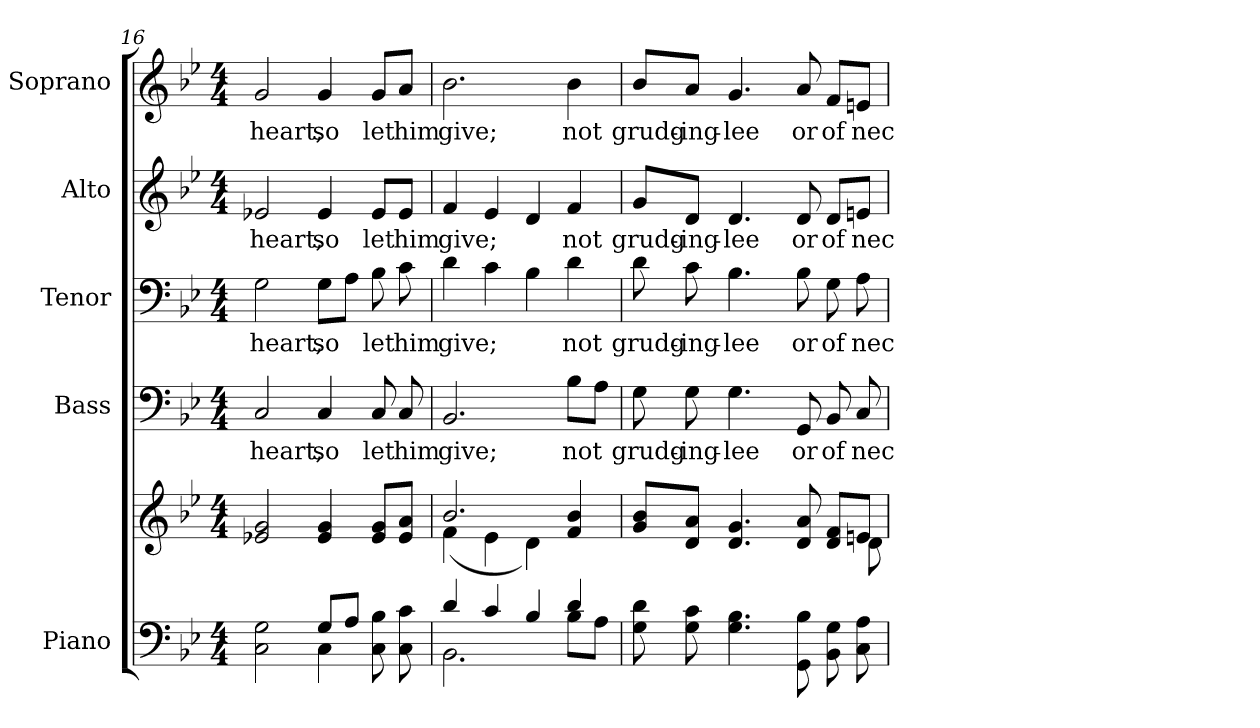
**kern	**kern	**kern	**text	**kern	**text	**kern	**text	**kern	**text
*part5	*part5	*part4	*part4	*part3	*part3	*part2	*part2	*part1	*part1
*staff6	*staff5	*staff4	*staff4	*staff3	*staff3	*staff2	*staff2	*staff1	*staff1
*I"Piano	*	*I"Bass	*	*I"Tenor	*	*I"Alto	*	*I"Soprano	*
*I'Pno.	*	*I'B.	*	*I'T.	*	*I'A.	*	*I'S.	*
!!LO:PB:g=z
*clefF4	*clefG2	*clefF4	*	*clefF4	*	*clefG2	*	*clefG2	*
*k[b-e-]	*k[b-e-]	*k[b-e-]	*	*k[b-e-]	*	*k[b-e-]	*	*k[b-e-]	*
*g:	*g:	*g:	*	*g:	*	*g:	*	*g:	*
*M4/4	*M4/4	*M4/4	*	*M4/4	*	*M4/4	*	*M4/4	*
=16	=16	=16	=16	=16	=16	=16	=16	=16	=16
*^	*	*	*	*	*	*	*	*	*
!	!	!	!	!LO:LY:b:color=#000000	!	!	!	!	!	!
!	!	!	!	!	!	!LO:LY:b:color=#000000	!	!	!	!
!	!	!	!	!	!	!	!	!LO:LY:b:color=#000000	!	!
!	!	!	!	!	!	!	!	!	!	!LO:LY:b:color=#000000
2Ci\ 2Gi	2ryy	2e-Xi/ 2gi	2Ci/	heart,	2Gi\	heart,	2e-Xi/	heart,	2gi/	heart,
!	!	!	!	!LO:LY:b:color=#000000	!	!	!	!	!	!
!	!	!	!	!	!	!LO:LY:b:color=#000000	!	!	!	!
!	!	!	!	!	!	!	!	!LO:LY:b:color=#000000	!	!
!	!	!	!	!	!	!	!	!	!	!LO:LY:b:color=#000000
8Gi/L	4Ci\	4e-i/ 4gi	4Ci/	so	8Gi\L	so	4e-i/	so	4gi/	so
8Ai/J	.	.	.	.	8Ai\J	.	.	.	.	.
!	!	!	!	!LO:LY:b:color=#000000	!	!	!	!	!	!
!	!	!	!	!	!	!LO:LY:b:color=#000000	!	!	!	!
!	!	!	!	!	!	!	!	!LO:LY:b:color=#000000	!	!
!	!	!	!	!	!	!	!	!	!	!LO:LY:b:color=#000000
8Ci\ 8B-i	4ryy	8e-i/ 8gi/L	8Ci/	let	8B-i\	let	8e-i/L	let	8gi/L	let
!	!	!	!	!LO:LY:b:color=#000000	!	!	!	!	!	!
!	!	!	!	!	!	!LO:LY:b:color=#000000	!	!	!	!
!	!	!	!	!	!	!	!	!LO:LY:b:color=#000000	!	!
!	!	!	!	!	!	!	!	!	!	!LO:LY:b:color=#000000
8Ci\ 8ci	.	8e-i/ 8ai/J	8Ci/	him	8ci\	him	8e-i/J	him	8ai/J	him
=17	=17	=17	=17	=17	=17	=17	=17	=17	=17	=17
*	*	*^	*	*	*	*	*	*	*	*
!	!	!	!	!	!LO:LY:b:color=#000000	!	!	!	!	!	!
!	!	!	!	!	!	!	!LO:LY:b:color=#000000	!	!	!	!
!	!	!	!	!	!	!	!	!	!LO:LY:b:color=#000000	!	!
!	!	!	!	!	!	!	!	!	!	!	!LO:LY:b:color=#000000
4di/	2.BB-i\	2.b-i/	(4fi\	2.BB-i/	give;	4di\	give;	4fi/	give;	2.b-i\	give;
4ci/	.	.	4e-i\	.	.	4ci\	.	4e-i/	.	.	.
4B-i/	.	.	4di\)	.	.	4B-i\	.	4di/	.	.	.
!	!	!	!	!	!LO:LY:b:color=#000000	!	!	!	!	!	!
!	!	!	!	!	!	!	!LO:LY:b:color=#000000	!	!	!	!
!	!	!	!	!	!	!	!	!	!LO:LY:b:color=#000000	!	!
!	!	!	!	!	!	!	!	!	!	!	!LO:LY:b:color=#000000
4di/	8B-i\L	4fi/ 4b-i	4ryy	8B-i\L	not	4di\	not	4fi/	not	4b-i\	not
.	8Ai\J	.	.	8Ai\J	.	.	.	.	.	.	.
*v	*v	*	*	*	*	*	*	*	*	*	*
=18	=18	=18	=18	=18	=18	=18	=18	=18	=18	=18
*^	*	*	*	*	*	*	*	*	*	*
!	!	!	!	!	!LO:LY:b:color=#000000	!	!	!	!	!	!
*v	*v	*	*	*	*	*	*	*	*	*	*
*^	*	*	*	*	*	*	*	*	*	*
!	!	!	!	!	!	!	!LO:LY:b:color=#000000	!	!	!	!
*v	*v	*	*	*	*	*	*	*	*	*	*
*^	*	*	*	*	*	*	*	*	*	*
!	!	!	!	!	!	!	!	!	!LO:LY:b:color=#000000	!	!
*v	*v	*	*	*	*	*	*	*	*	*	*
*^	*	*	*	*	*	*	*	*	*	*
!	!	!	!	!	!	!	!	!	!	!	!LO:LY:b:color=#000000
*v	*v	*	*	*	*	*	*	*	*	*	*
8Gi\ 8di	8gi/ 8b-i/L	2ryy	8Gi\	grudg-	8di\	grudg-	8gi/L	grudg-	8b-i/L	grudg-
!	!	!	!	!LO:LY:b:color=#000000	!	!	!	!	!	!
!	!	!	!	!	!	!LO:LY:b:color=#000000	!	!	!	!
!	!	!	!	!	!	!	!	!LO:LY:b:color=#000000	!	!
!	!	!	!	!	!	!	!	!	!	!LO:LY:b:color=#000000
8Gi\ 8ci	8di/ 8ai/J	.	8Gi\	-ing-	8ci\	-ing-	8di/J	-ing-	8ai/J	-ing-
!	!	!	!	!LO:LY:b:color=#000000	!	!	!	!	!	!
!	!	!	!	!	!	!LO:LY:b:color=#000000	!	!	!	!
!	!	!	!	!	!	!	!	!LO:LY:b:color=#000000	!	!
!	!	!	!	!	!	!	!	!	!	!LO:LY:b:color=#000000
4.Gi\ 4.B-i	4.di/ 4.gi	.	4.Gi\	-lee	4.B-i\	-lee	4.di/	-lee	4.gi/	-lee
.	.	4ryy	.	.	.	.	.	.	.	.
!	!	!	!	!LO:LY:b:color=#000000	!	!	!	!	!	!
!	!	!	!	!	!	!LO:LY:b:color=#000000	!	!	!	!
!	!	!	!	!	!	!	!	!LO:LY:b:color=#000000	!	!
!	!	!	!	!	!	!	!	!	!	!LO:LY:b:color=#000000
8GGi\ 8B-i	8di/ 8ai	.	8GGi/	or	8B-i\	or	8di/	or	8ai/	or
!	!	!	!	!LO:LY:b:color=#000000	!	!	!	!	!	!
!	!	!	!	!	!	!LO:LY:b:color=#000000	!	!	!	!
!	!	!	!	!	!	!	!	!LO:LY:b:color=#000000	!	!
!	!	!	!	!	!	!	!	!	!	!LO:LY:b:color=#000000
8BB-i\ 8Gi	8di/ 8fi/L	8ryy	8BB-i/	of	8Gi\	of	8di/L	of	8fi/L	of
!	!	!	!	!LO:LY:b:color=#000000	!	!	!	!	!	!
!	!	!	!	!	!	!LO:LY:b:color=#000000	!	!	!	!
!	!	!	!	!	!	!	!	!LO:LY:b:color=#000000	!	!
!	!	!	!	!	!	!	!	!	!	!LO:LY:b:color=#000000
8Ci\ 8Ai	8eni/J	8di\	8Ci/	nec-	8Ai\	nec-	8eni/J	nec-	8eni/J	nec-
*	*v	*v	*	*	*	*	*	*	*	*
=	=	=	=	=	=	=	=	=	=
*-	*-	*-	*-	*-	*-	*-	*-	*-	*-
